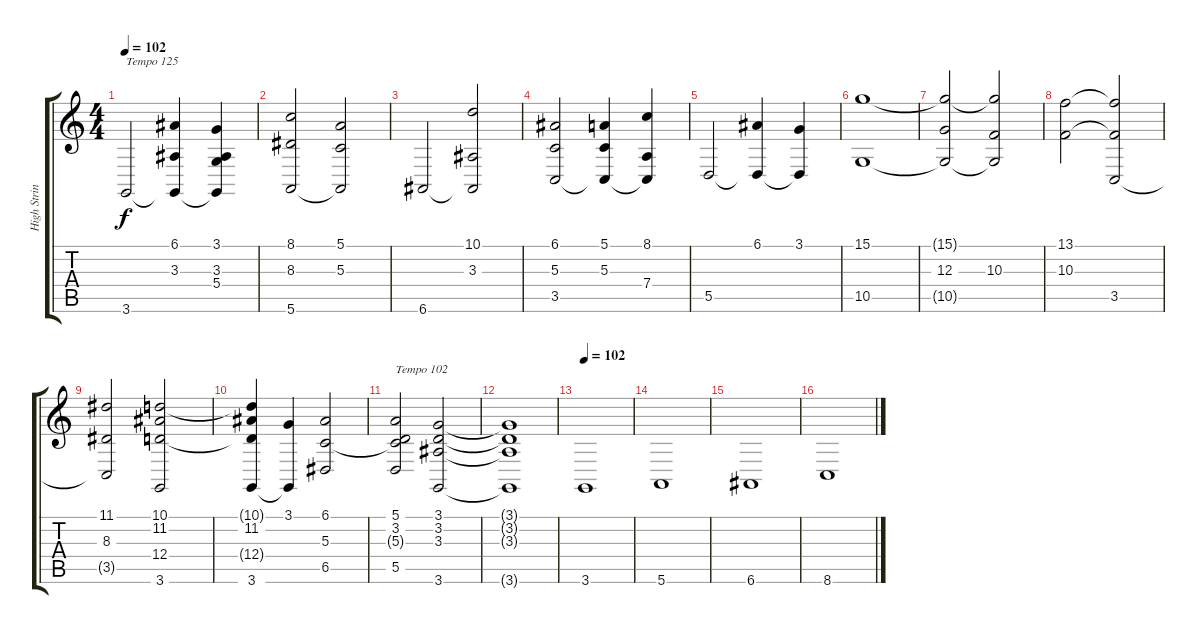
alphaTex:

\track ("High Strings" "High Strin") {instrument stringensemble1}
\staff {score tabs}
\tuning (E4 B3 G3 D3 A2 E2) {hide}
\ts (4 4)
\tempo 102
\tempo 125
\tempo 102
\clef g2
\ks c
3.6.2{txt "Tempo 125" dy f instrument stringensemble1} (6.1 3.3 3.6{t}).4 (3.1 3.3 5.4 3.6{t}).4 |
(8.1 8.3 5.6).2 (5.1 5.3 5.6{t}).2 |
6.6.2 (10.1 3.3 6.6{t}).2 |
(6.1 5.3 3.5).2 (5.1 5.3 3.5{t}).4 (8.1 7.4 3.5{t}).4 |
5.5.2 (6.1 5.5{t}).4 (3.1 5.5{t}).4 |
(15.1 10.5).1 |
(15.1{t} 12.3 10.5{t}).2 (15.1{t} 10.3 10.5{t}).2 |
(13.1 10.3).2 (13.1{t} 10.3{t} 3.5).2 |
(11.1 8.3 3.5{t}).2 (10.1 11.2 12.4 3.6).2 |
(10.1{t} 11.2 12.4{t} 3.6).4 (3.1 3.6{t}).4 (6.1 5.3 6.5).2 |
(5.1 3.2 5.3{t} 5.5).2{txt "Tempo 102"} (3.1 3.2 3.3 3.6).2 |
(3.1{t} 3.2{t} 3.3{t} 3.6{t}).1 |
\tempo 102
3.6.1 |
5.6.1 |
6.6.1 |
8.6.1
